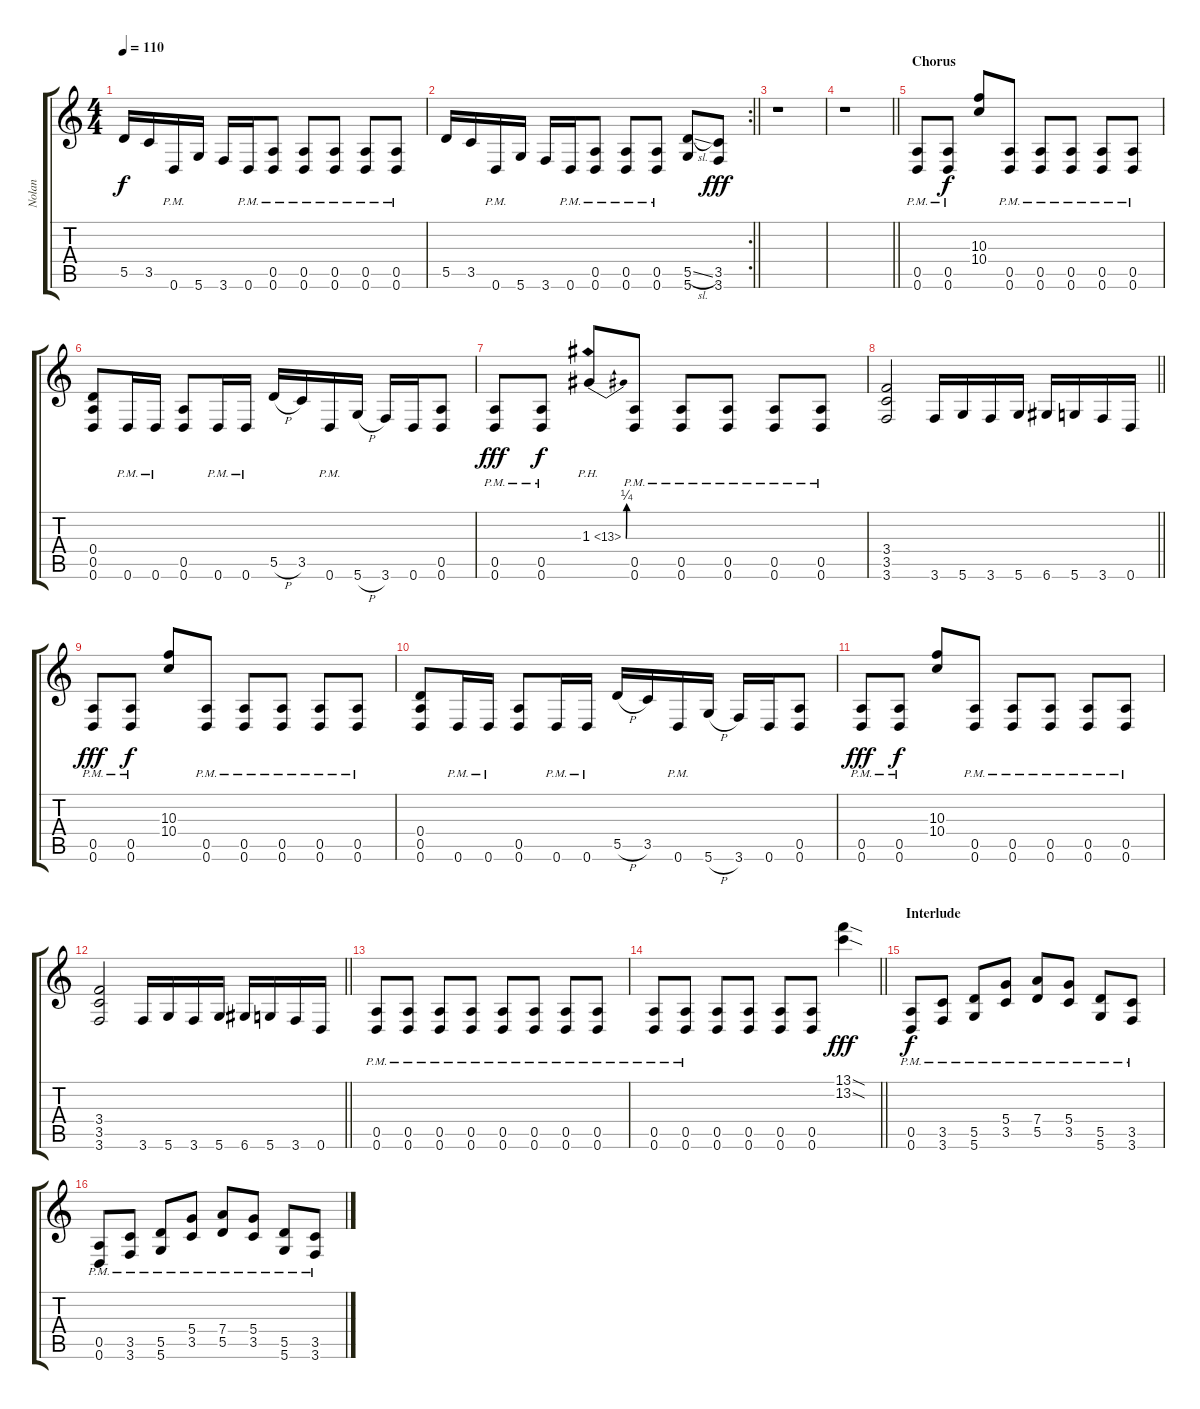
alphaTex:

\track ("Nolan" "Nolan") {instrument overdrivenguitar}
\staff {score tabs}
\tuning (E4 B3 G3 D3 A2 D2) {hide}
\ts (4 4)
\tempo 110
\clef g2
\ks c
5.5.16{dy f} 3.5.16 0.6{pm}.16 5.6.16 3.6.16 0.6{pm}.16 (0.5{pm} 0.6{pm}).8 (0.5{pm} 0.6{pm}).8 (0.5{pm} 0.6{pm}).8 (0.5{pm} 0.6{pm}).8 (0.5{pm} 0.6{pm}).8 |
\rc 2
\barLineRight lightlight
5.5.16 3.5.16 0.6{pm}.16 5.6.16 3.6.16 0.6{pm}.16 (0.5{pm} 0.6{pm}).8 (0.5{pm} 0.6{pm}).8 (0.5{pm} 0.6{pm}).8 (5.5{sl} 5.6).8 (3.5 3.6).8{dy fff} |
r.1 |
\barLineRight lightlight
r.1 |
\section ("" "Chorus")
(0.5{pm} 0.6{pm}).8 (0.5{pm} 0.6{pm}).8{dy f} (10.3 10.4).8 (0.5{pm} 0.6{pm}).8 (0.5{pm} 0.6{pm}).8 (0.5{pm} 0.6{pm}).8 (0.5{pm} 0.6{pm}).8 (0.5{pm} 0.6{pm}).8 |
(0.4 0.5 0.6).8 0.6{pm}.16 0.6{pm}.16 (0.5 0.6).8 0.6{pm}.16 0.6{pm}.16 5.5{h}.16 3.5.16 0.6{pm}.16 5.6{h}.16 3.6.16 0.6.16 (0.5 0.6).8 |
(0.5{pm} 0.6{pm}).8{dy fff} (0.5{pm} 0.6{pm}).8{dy f} 1.3{be (bend 0 0 60 1) ph 12}.8 (0.5{pm} 0.6{pm}).8 (0.5{pm} 0.6{pm}).8 (0.5{pm} 0.6{pm}).8 (0.5{pm} 0.6{pm}).8 (0.5{pm} 0.6{pm}).8 |
\barLineRight lightlight
(3.4 3.5 3.6).2 3.6.16 5.6.16 3.6.16 5.6.16 6.6.16 5.6.16 3.6.16 0.6.16 |
(0.5{pm} 0.6{pm}).8{dy fff} (0.5{pm} 0.6{pm}).8{dy f} (10.3 10.4).8 (0.5{pm} 0.6{pm}).8 (0.5{pm} 0.6{pm}).8 (0.5{pm} 0.6{pm}).8 (0.5{pm} 0.6{pm}).8 (0.5{pm} 0.6{pm}).8 |
(0.4 0.5 0.6).8 0.6{pm}.16 0.6{pm}.16 (0.5 0.6).8 0.6{pm}.16 0.6{pm}.16 5.5{h}.16 3.5.16 0.6{pm}.16 5.6{h}.16 3.6.16 0.6.16 (0.5 0.6).8 |
(0.5{pm} 0.6{pm}).8{dy fff} (0.5{pm} 0.6{pm}).8{dy f} (10.3 10.4).8 (0.5{pm} 0.6{pm}).8 (0.5{pm} 0.6{pm}).8 (0.5{pm} 0.6{pm}).8 (0.5{pm} 0.6{pm}).8 (0.5{pm} 0.6{pm}).8 |
\barLineRight lightlight
(3.4 3.5 3.6).2 3.6.16 5.6.16 3.6.16 5.6.16 6.6.16 5.6.16 3.6.16 0.6.16 |
(0.5{pm} 0.6{pm}).8 (0.5{pm} 0.6{pm}).8 (0.5{pm} 0.6{pm}).8 (0.5{pm} 0.6{pm}).8 (0.5{pm} 0.6{pm}).8 (0.5{pm} 0.6{pm}).8 (0.5{pm} 0.6{pm}).8 (0.5{pm} 0.6{pm}).8 |
\barLineRight lightlight
(0.5{pm} 0.6{pm}).8 (0.5{pm} 0.6{pm}).8 (0.5 0.6).8 (0.5 0.6).8 (0.5 0.6).8 (0.5 0.6).8 (13.1{sod} 13.2{sod}).4{dy fff} |
\section ("" "Interlude")
(0.5{pm} 0.6{pm}).8{dy f} (3.5{pm} 3.6{pm}).8 (5.5{pm} 5.6{pm}).8 (5.4{pm} 3.5{pm}).8 (7.4{pm} 5.5{pm}).8 (5.4{pm} 3.5{pm}).8 (5.5{pm} 5.6{pm}).8 (3.5{pm} 3.6{pm}).8 |
(0.5{pm} 0.6{pm}).8 (3.5{pm} 3.6{pm}).8 (5.5{pm} 5.6{pm}).8 (5.4{pm} 3.5{pm}).8 (7.4{pm} 5.5{pm}).8 (5.4{pm} 3.5{pm}).8 (5.5{pm} 5.6{pm}).8 (3.5{pm} 3.6{pm}).8
